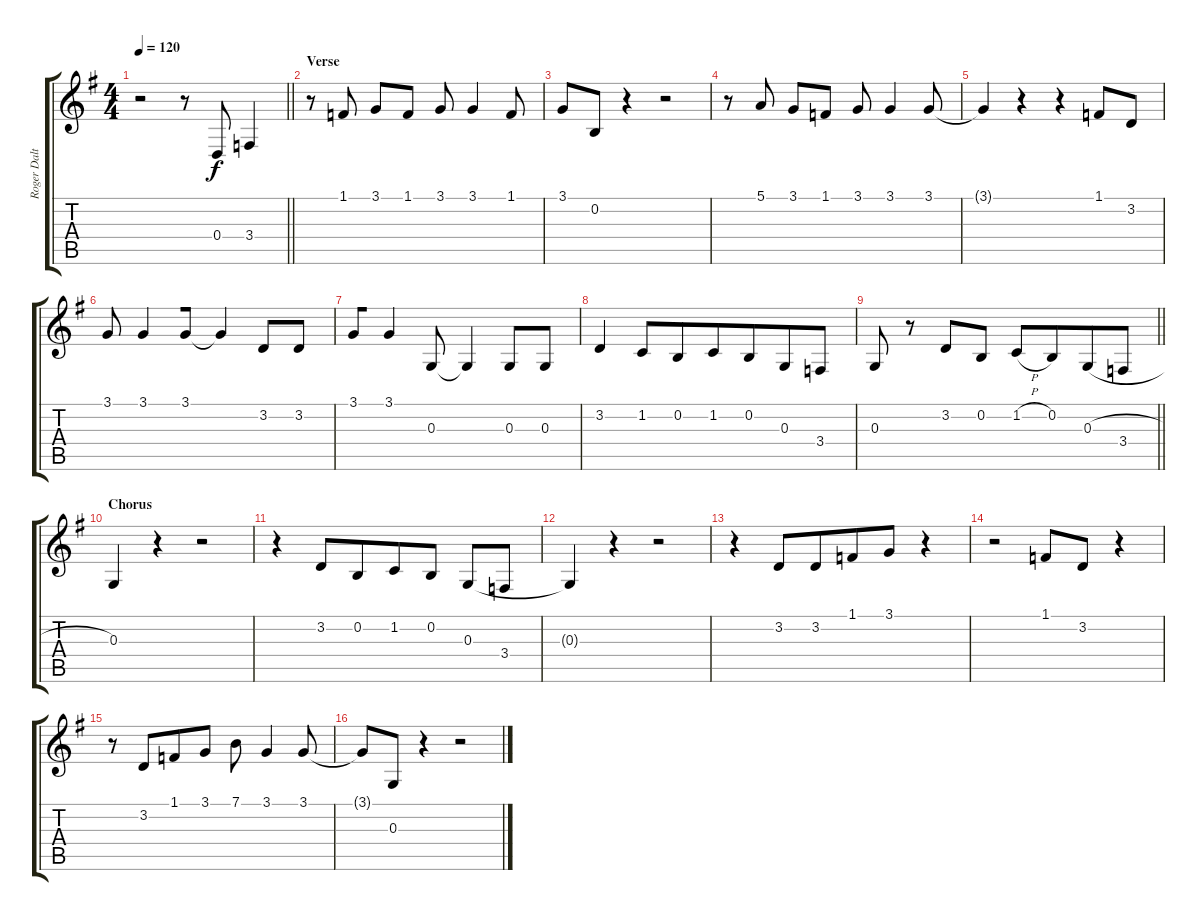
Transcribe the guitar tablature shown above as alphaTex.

\track ("Roger Daltrey" "Roger Dalt") {instrument flute}
\staff {score tabs}
\tuning (E4 B3 G3 D3 A2 E2) {hide}
\ts (4 4)
\tempo 120
\clef g2
\barLineRight lightlight
\ks g
r.2{dy f} r.8 0.4.8 3.4.4 |
\section ("" "Verse")
r.8 1.1.8 3.1.8 1.1.8 3.1.8 3.1.4 1.1.8 |
3.1.8 0.2.8 r.4{beam merge} r.2 |
r.8 5.1.8 3.1.8 1.1.8 3.1.8 3.1.4 3.1.8 |
3.1{t}.4 r.4 r.4 1.1.8{beam merge} 3.2.8 |
3.1.8 3.1.4{beam merge} 3.1.8 3.1{t}.4 3.2.8{beam merge} 3.2.8 |
3.1.8{beam merge} 3.1.4 0.3.8 0.3{t}.4 0.3.8 0.3.8 |
3.2.4{beam merge} 1.2.8{beam merge} 0.2.8{beam merge} 1.2.8{beam merge} 0.2.8{beam merge} 0.3.8 3.4.8 |
\barLineRight lightlight
0.3.8 r.8 3.2.8{beam merge} 0.2.8 1.2{h}.8 0.2.8{beam merge} 0.3{h}.8 3.4.8 |
\section ("" "Chorus")
0.3.4{beam merge} r.4 r.2 |
r.4 3.2.8 0.2.8{beam merge} 1.2.8 0.2.8 0.3.8 3.4.8 |
0.3{t}.4{beam merge} r.4 r.2 |
r.4{beam merge} 3.2.8{beam merge} 3.2.8{beam merge} 1.1.8 3.1.8 r.4 |
r.2 1.1.8{beam merge} 3.2.8 r.4 |
r.8{beam merge} 3.2.8{beam merge} 1.1.8{beam merge} 3.1.8 7.1.8 3.1.4 3.1.8 |
3.1{t}.8 0.3.8{beam merge} r.4 r.2
